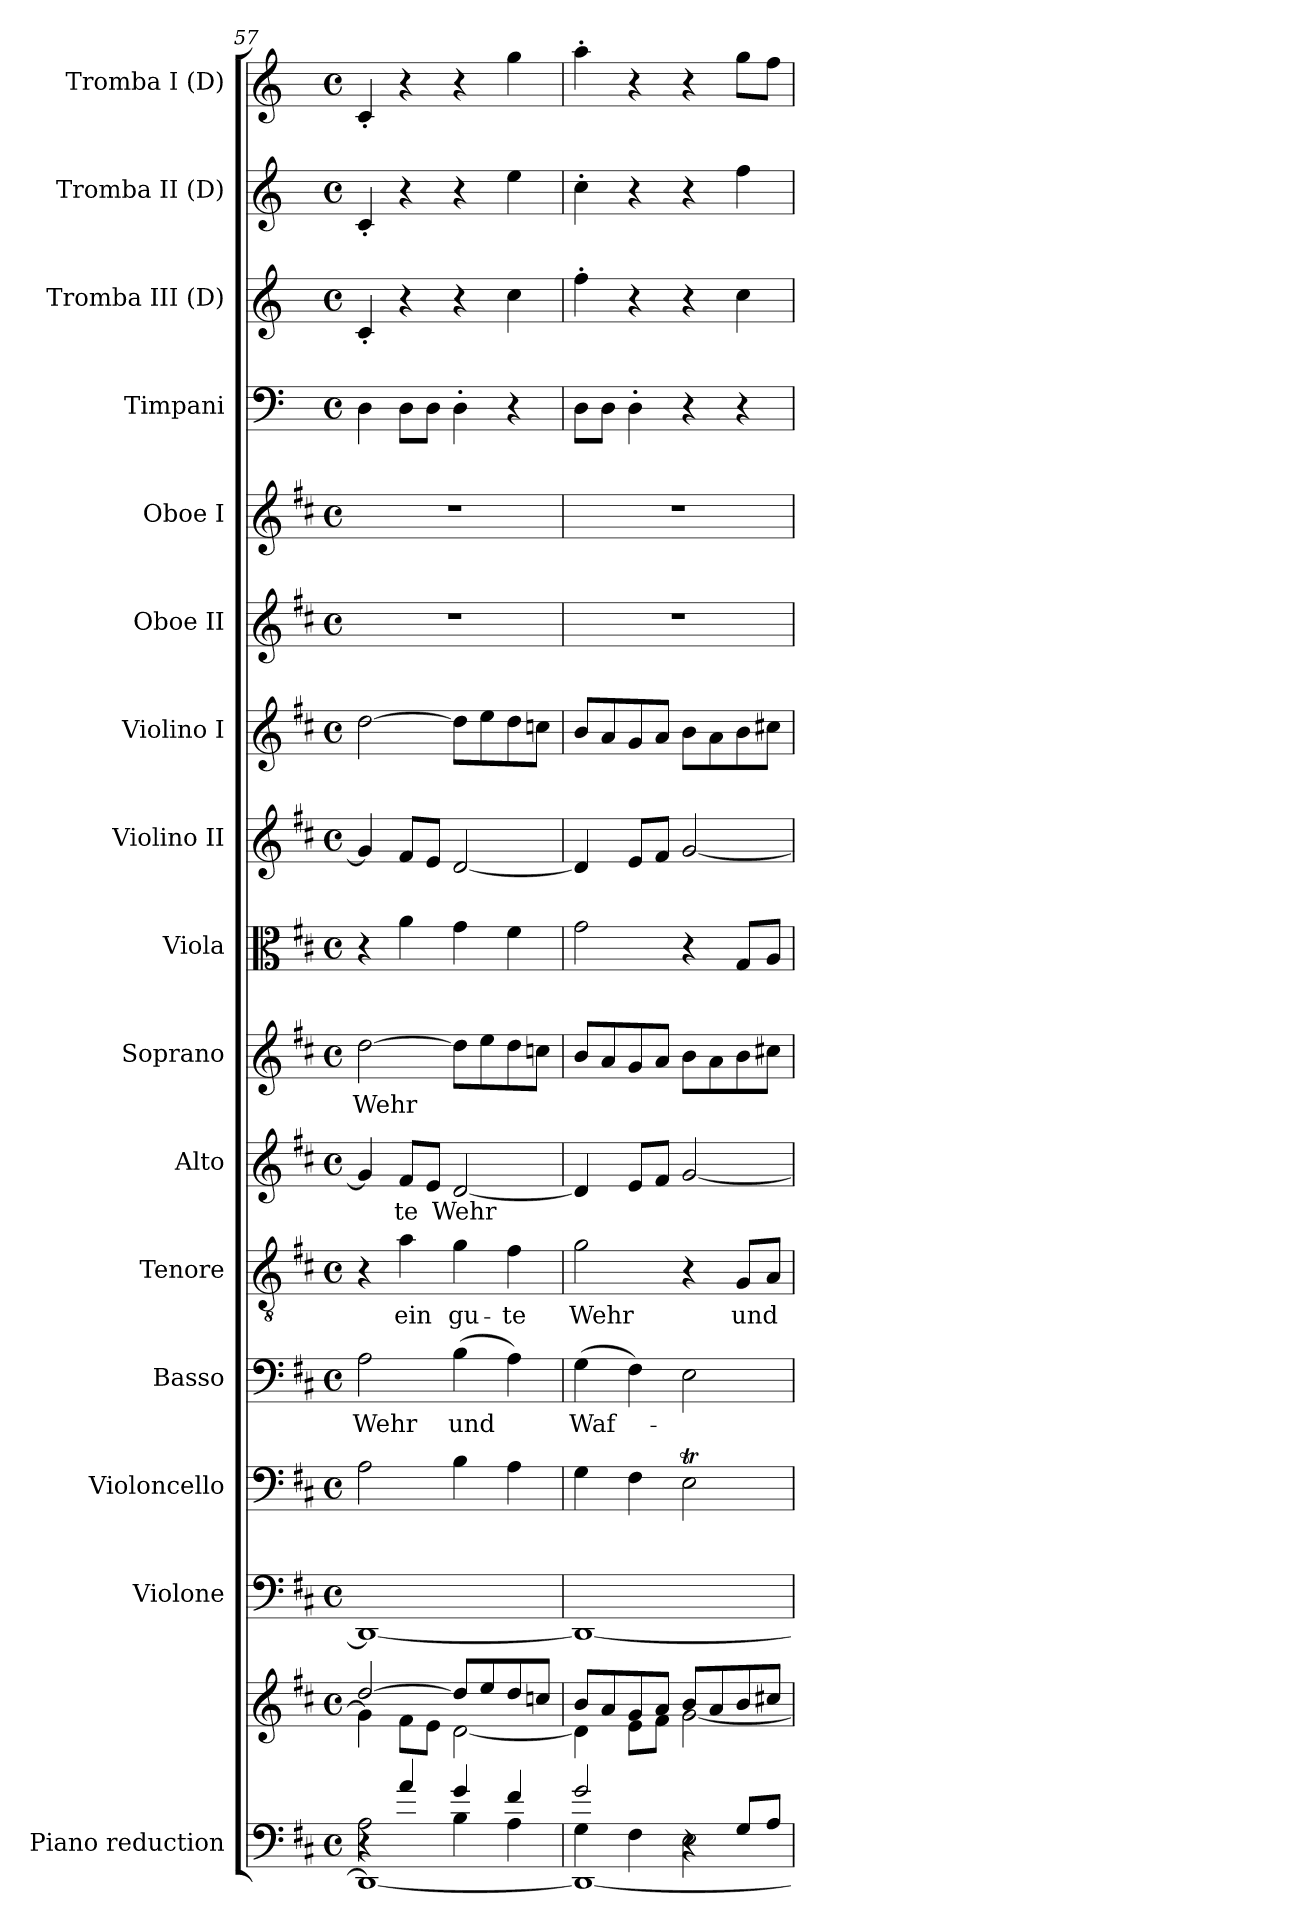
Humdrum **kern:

**kern	**kern	**kern	**kern	**kern	**text	**kern	**text	**kern	**text	**kern	**text	**kern	**kern	**kern	**kern	**kern	**kern	**kern	**kern	**kern
*part16	*part16	*part15	*part14	*part13	*part13	*part12	*part12	*part11	*part11	*part10	*part10	*part9	*part8	*part7	*part6	*part5	*part4	*part3	*part2	*part1
*staff17	*staff16	*staff15	*staff14	*staff13	*staff13	*staff12	*staff12	*staff11	*staff11	*staff10	*staff10	*staff9	*staff8	*staff7	*staff6	*staff5	*staff4	*staff3	*staff2	*staff1
*I"Piano reduction	*	*I"Violone	*I"Violoncello	*I"Basso	*	*I"Tenore	*	*I"Alto	*	*I"Soprano	*	*I"Viola	*I"Violino II	*I"Violino I	*I"Oboe II	*I"Oboe I	*I"Timpani	*I"Tromba III (D)	*I"Tromba II (D)	*I"Tromba I (D)
*I'Pno	*	*	*	*	*	*	*	*	*	*	*	*	*	*	*I'Ob	*I'Ob	*I'Timp	*	*	*
*clefF4	*clefG2	*clefF4	*clefF4	*clefF4	*	*clefGv2	*	*clefG2	*	*clefG2	*	*clefC3	*clefG2	*clefG2	*clefG2	*clefG2	*clefF4	*clefG2	*clefG2	*clefG2
*	*	*ITrd7c12	*	*	*	*	*	*	*	*	*	*	*	*	*	*	*	*ITrd-1c-2	*ITrd-1c-2	*ITrd-1c-2
*k[f#c#]	*k[f#c#]	*k[f#c#]	*k[f#c#]	*k[f#c#]	*	*k[f#c#]	*	*k[f#c#]	*	*k[f#c#]	*	*k[f#c#]	*k[f#c#]	*k[f#c#]	*k[f#c#]	*k[f#c#]	*k[]	*k[f#c#]	*k[f#c#]	*k[f#c#]
*M4/4	*M4/4	*M4/4	*M4/4	*M4/4	*	*M4/4	*	*M4/4	*	*M4/4	*	*M4/4	*M4/4	*M4/4	*M4/4	*M4/4	*M4/4	*M4/4	*M4/4	*M4/4
*met(c)	*met(c)	*met(c)	*met(c)	*met(c)	*	*met(c)	*	*met(c)	*	*met(c)	*	*met(c)	*met(c)	*met(c)	*met(c)	*met(c)	*met(c)	*met(c)	*met(c)	*met(c)
=57	=57	=57	=57	=57	=57	=57	=57	=57	=57	=57	=57	=57	=57	=57	=57	=57	=57	=57	=57	=57
*^	*^	*	*	*	*	*	*	*	*	*	*	*	*	*	*	*	*	*	*	*
*	*^	*	*	*	*	*	*	*	*	*	*	*	*	*	*	*	*	*	*	*	*	*
!	!	!	!	!	!	!	!	!LO:LY:b	!	!	!	!	!	!LO:LY:b	!	!	!	!	!	!	!	!	!
4r	1DD_	2A\	[2dd/	4g\]	1DDD_	2A\	2A\	Wehr	4r	.	4g/]	.	[2dd\	Wehr	4r	4g/]	[2dd\	1r	1r	4D\	4d'/	4d'/	4d'/
!	!	!	!	!	!	!	!	!	!	!LO:LY:b	!	!LO:LY:b	!	!	!	!	!	!	!	!	!	!	!
4a/	.	.	.	8f#\L	.	.	.	.	4a\	ein	8f#/L	-te	.	.	4a\	8f#/L	.	.	.	8D\L	4r	4r	4r
.	.	.	.	8e\J	.	.	.	.	.	.	8e/J	.	.	.	.	8e/J	.	.	.	8D\J	.	.	.
!	!	!	!	!	!	!	!	!LO:LY:b	!	!LO:LY:b	!	!LO:LY:b	!	!	!	!	!	!	!	!	!	!	!
4g/	.	4B\	8dd/L]	[2d\	.	4B\	(4B\	und	4g\	gu-	[2d/	Wehr	8dd\L]	.	4g\	[2d/	8dd\L]	.	.	4D'\	4r	4r	4r
.	.	.	8ee/	.	.	.	.	.	.	.	.	.	8ee\	.	.	.	8ee\	.	.	.	.	.	.
!	!	!	!	!	!	!	!	!	!	!LO:LY:b	!	!	!	!	!	!	!	!	!	!	!	!	!
4f#/	.	4A\	8dd/	.	.	4A\	4A\)	.	4f#\	te	.	.	8dd\	.	4f#\	.	8dd\	.	.	4r	4dd\	4ff#\	4aa\
.	.	.	8ccn/J	.	.	.	.	.	.	.	.	.	8ccn\J	.	.	.	8ccn\J	.	.	.	.	.	.
=58	=58	=58	=58	=58	=58	=58	=58	=58	=58	=58	=58	=58	=58	=58	=58	=58	=58	=58	=58	=58	=58	=58	=58
!	!	!	!	!	!	!	!	!LO:LY:b	!	!LO:LY:b	!	!	!	!	!	!	!	!	!	!	!	!	!
2g/	1DD_	4G\	8b/L	4d\]	1DDD_	4G\	(4G\	Waf-	2g\	Wehr	4d/]	.	8b/L	.	2g\	4d/]	8b/L	1r	1r	8D\L	4gg'\	4dd'\	4bb'\
.	.	.	8a/	.	.	.	.	.	.	.	.	.	8a/	.	.	.	8a/	.	.	8D\J	.	.	.
.	.	4F#\	8g/	8e\L	.	4F#\	4F#\)	.	.	.	8e/L	.	8g/	.	.	8e/L	8g/	.	.	4D'\	4r	4r	4r
.	.	.	8a/J	8f#\J	.	.	.	.	.	.	8f#/J	.	8a/J	.	.	8f#/J	8a/J	.	.	.	.	.	.
4r	.	2E\	8b/L	[2g\	.	2ET\	2E\	.	4r	.	[2g/	.	8b\L	.	4r	[2g/	8b\L	.	.	4r	4r	4r	4r
.	.	.	8a/	.	.	.	.	.	.	.	.	.	8a\	.	.	.	8a\	.	.	.	.	.	.
!	!	!	!	!	!	!	!	!	!	!LO:LY:b	!	!	!	!	!	!	!	!	!	!	!	!	!
8G/L	.	.	8b/	.	.	.	.	.	8G/L	und	.	.	8b\	.	8G/L	.	8b\	.	.	4r	4dd\	4gg\	8aa\L
8A/J	.	.	8cc#X/J	.	.	.	.	.	8A/J	.	.	.	8cc#X\J	.	8A/J	.	8cc#X\J	.	.	.	.	.	8gg\J
*v	*v	*v	*	*	*	*	*	*	*	*	*	*	*	*	*	*	*	*	*	*	*	*	*
*	*v	*v	*	*	*	*	*	*	*	*	*	*	*	*	*	*	*	*	*	*	*
=	=	=	=	=	=	=	=	=	=	=	=	=	=	=	=	=	=	=	=	=
*-	*-	*-	*-	*-	*-	*-	*-	*-	*-	*-	*-	*-	*-	*-	*-	*-	*-	*-	*-	*-
